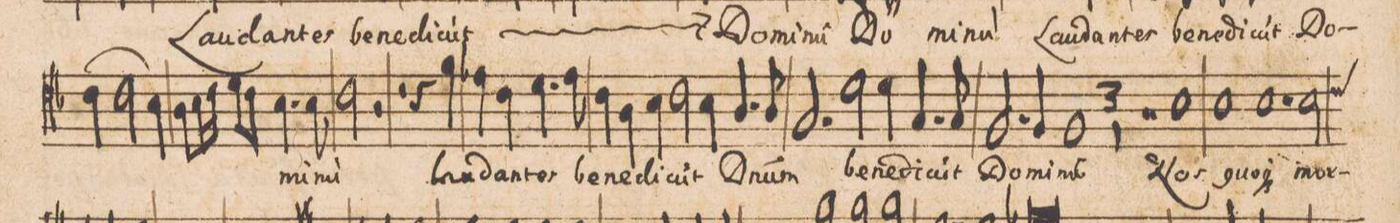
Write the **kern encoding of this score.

**kern	**text
*I"[Tenore]	*
*clefC4	*
*k[b-]	*
*met(C|)	*
*M2/1	*
(4c\	.
2c\	.
4B-\)	.
=37-	=37-
8A\L	.
16B-\L	.
16c\JJ	.
8d\L	.
8c\J	.
4.B-\	.
8B-\	-mi-
2c\	-n(um)
2r	.
=38-	=38-
2r	.
4r	.
4f\	lau-
4e-X\	-dan-
4c\	-tes
4.d\	be-
8e-\	-ne-
=39-	=39-
4c\	-di-
4A\	.
4B-\	-c(un)t
2c\	D(o-
4B-\	.
4.A/	.
8A/	-mi)-
=40-	=40-
2.G/	-num
2d\	be-
4d\	-ne-
4.G/	-di-
8G/	-c(un)t
=41-	=41-
2.F/	Do-
4F/	-mi-
1F/	-n(um)
=42-	=42-
*M3/1	*
1r	.
1r	.
1B-\	Nos
=43-	=43-
1B-\	quo-
1.B-\	-(que)
*custos:c	*
2B-\	mor-
=44-	=44-
*-	*-
